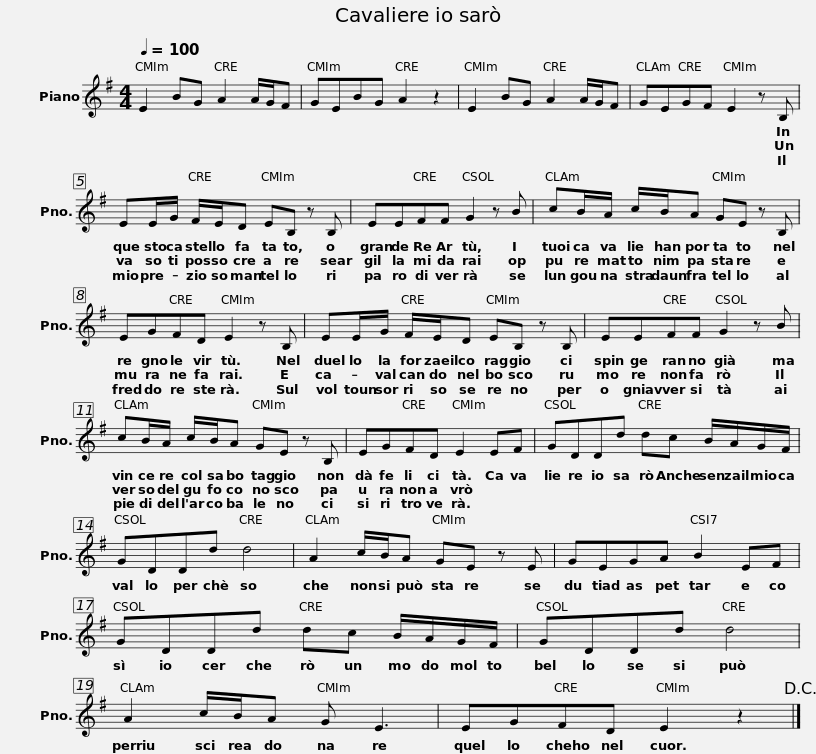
X:1
L:1/8
Q:1/4=100
M:4/4
I:linebreak $
K:G
V:1 treble
V:1
 E2 BG A2 A/G/F | GEBG A2 z2 | E2 BG A2 A/G/F | GEGF E2 z B, |$ EE/G/ F/E/D EB, z B, | %5
 EEFF G2 z B | cB/A/ c/B/A GE z B, |$ EGFD E2 z B, | EE/G/ F/E/D EB, z B, | EEFF G2 z B |$ %10
 cB/A/ c/B/A GE z B, | EGFD E2 EF | GDDd dc B/A/G/F/ |$ GDDd d4 | A2 c/B/A GE z E | %15
 GEGA B2 EF | GDDd dc B/A/G/F/ |$ GDDd d4 | A2 c/B/A G E3 | EGFD E2 z2!D.C.! |] %20
